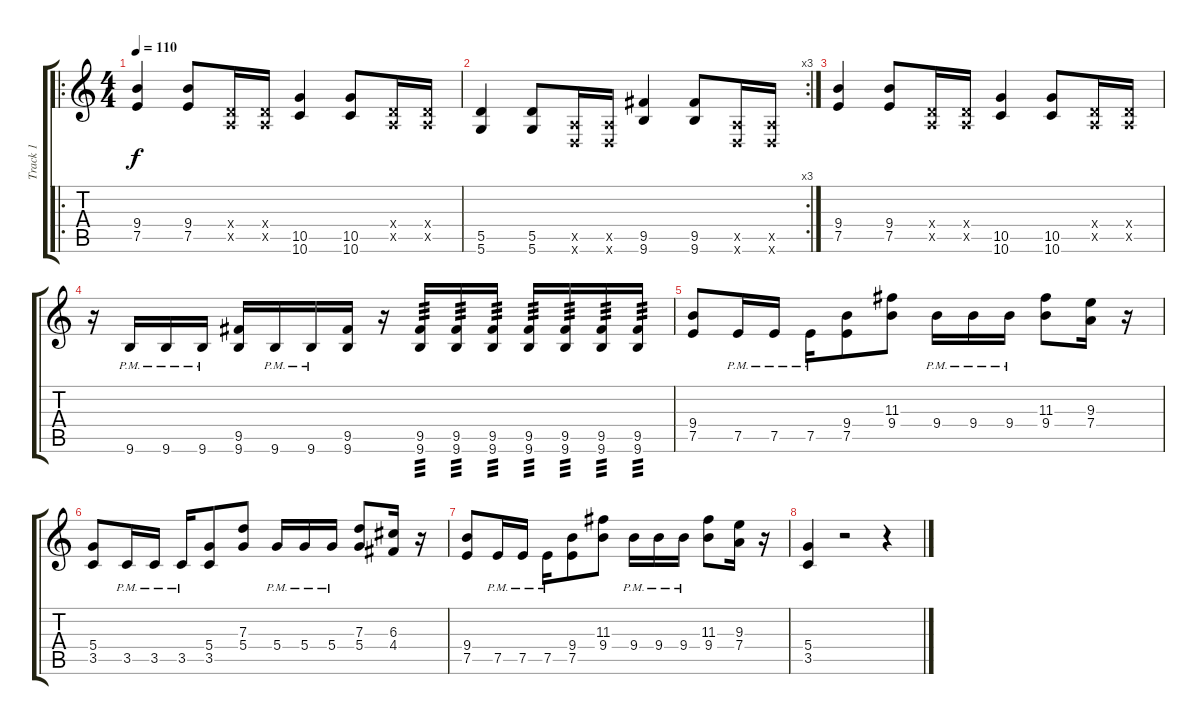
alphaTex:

\track ("Track 1" "Track 1") {instrument distortionguitar}
\staff {score tabs}
\tuning (E4 B3 G3 D3 A2 D2) {hide}
\ro
\ts (4 4)
\tempo 110
\clef g2
\ks c
(9.4 7.5).4{dy f} (9.4 7.5).8 (0.4{x} 0.5{x}).16 (0.4{x} 0.5{x}).16 (10.5 10.6).4 (10.5 10.6).8 (0.4{x} 0.5{x}).16 (0.4{x} 0.5{x}).16 |
\rc 3
(5.5 5.6).4 (5.5 5.6).8 (0.5{x} 0.6{x}).16 (0.5{x} 0.6{x}).16 (9.5 9.6).4 (9.5 9.6).8 (0.5{x} 0.6{x}).16 (0.5{x} 0.6{x}).16 |
(9.4 7.5).4 (9.4 7.5).8 (0.4{x} 0.5{x}).16 (0.4{x} 0.5{x}).16 (10.5 10.6).4 (10.5 10.6).8 (0.4{x} 0.5{x}).16 (0.4{x} 0.5{x}).16 |
r.16 9.6{pm}.16 9.6{pm}.16 9.6{pm}.16 (9.5 9.6).16 9.6{pm}.16 9.6{pm}.16 (9.5 9.6).16 r.16 (9.5 9.6).16{tp 3} (9.5 9.6).16{tp 3} (9.5 9.6).16{tp 3} (9.5 9.6).16{tp 3} (9.5 9.6).16{tp 3} (9.5 9.6).16{tp 3} (9.5 9.6).16{tp 3} |
(9.4 7.5).8 7.5{pm}.16 7.5{pm}.16 7.5{pm}.16 (9.4 7.5).8 (11.3 9.4).8 9.4{pm}.16 9.4{pm}.16 9.4{pm}.16 (11.3 9.4).8 (9.3 7.4).16 r.16 |
(5.4 3.5).8 3.5{pm}.16 3.5{pm}.16 3.5{pm}.16 (5.4 3.5).8 (7.3 5.4).8 5.4{pm}.16 5.4{pm}.16 5.4{pm}.16 (7.3 5.4).8 (6.3 4.4).16 r.16 |
(9.4 7.5).8 7.5{pm}.16 7.5{pm}.16 7.5{pm}.16 (9.4 7.5).8 (11.3 9.4).8 9.4{pm}.16 9.4{pm}.16 9.4{pm}.16 (11.3 9.4).8 (9.3 7.4).16 r.16 |
(5.4 3.5).4 r.2 r.4
